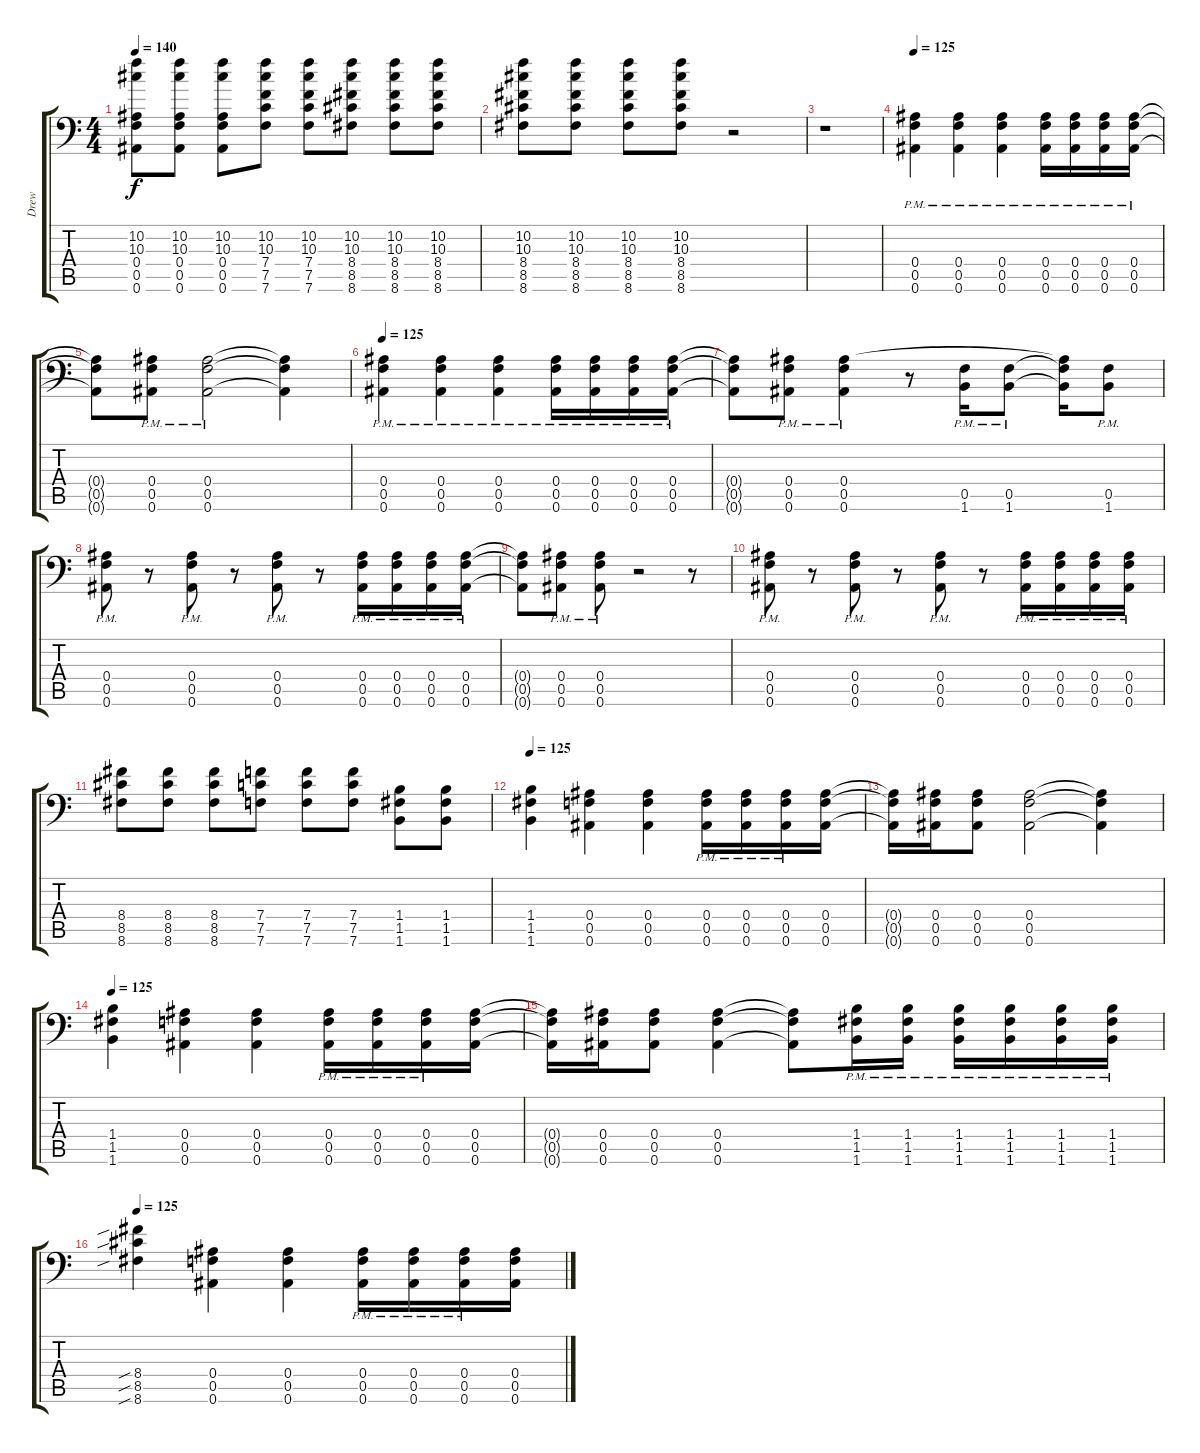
\track ("Drew" "Drew") {instrument distortionguitar}
\staff {score tabs}
\tuning (C4 G3 Eb3 Bb2 F2 Bb1) {hide}
\ts (4 4)
\tempo 140
\clef f4
\ks c
(10.2{t} 10.3{t} 0.4{t} 0.5{t} 0.6{t}).8{dy f} (10.2 10.3 0.4 0.5 0.6).8 (10.2 10.3 0.4 0.5 0.6).8 (10.2 10.3 7.4 7.5 7.6).8 (10.2 10.3 7.4 7.5 7.6).8 (10.2 10.3 8.4 8.5 8.6).8 (10.2 10.3 8.4 8.5 8.6).8 (10.2 10.3 8.4 8.5 8.6).8 |
(10.2 10.3 8.4 8.5 8.6).8 (10.2 10.3 8.4 8.5 8.6).8 (10.2 10.3 8.4 8.5 8.6).8 (10.2 10.3 8.4 8.5 8.6).8 r.2 |
r.1 |
\tempo 125
(0.4{pm} 0.5{pm} 0.6{pm}).4 (0.4{pm} 0.5{pm} 0.6{pm}).4 (0.4{pm} 0.5{pm} 0.6{pm}).4 (0.4{pm} 0.5{pm} 0.6{pm}).16 (0.4{pm} 0.5{pm} 0.6{pm}).16 (0.4{pm} 0.5{pm} 0.6{pm}).16 (0.4{pm} 0.5{pm} 0.6{pm}).16 |
(0.4{t} 0.5{t} 0.6{t}).8 (0.4{pm} 0.5{pm} 0.6{pm}).8 (0.4{pm} 0.5{pm} 0.6{pm}).2 (0.4{t} 0.5{t} 0.6{t}).4 |
\tempo 125
(0.4{pm} 0.5{pm} 0.6{pm}).4 (0.4{pm} 0.5{pm} 0.6{pm}).4 (0.4{pm} 0.5{pm} 0.6{pm}).4 (0.4{pm} 0.5{pm} 0.6{pm}).16 (0.4{pm} 0.5{pm} 0.6{pm}).16 (0.4{pm} 0.5{pm} 0.6{pm}).16 (0.4{pm} 0.5{pm} 0.6{pm}).16 |
(0.4{t} 0.5{t} 0.6{t}).8 (0.4{pm} 0.5{pm} 0.6{pm}).8 (0.4{pm} 0.5{pm} 0.6{pm}).4 r.8 (0.5 1.6{pm}).16 (0.5 1.6{pm}).8 (0.4{t} 0.5{t} 1.6{t}).16 (0.5{pm} 1.6).8 |
(0.4{pm} 0.5{pm} 0.6{pm}).8 r.8 (0.4{pm} 0.5{pm} 0.6{pm}).8 r.8 (0.4{pm} 0.5{pm} 0.6{pm}).8 r.8 (0.4{pm} 0.5{pm} 0.6{pm}).16 (0.4{pm} 0.5{pm} 0.6{pm}).16 (0.4{pm} 0.5{pm} 0.6{pm}).16 (0.4{pm} 0.5{pm} 0.6{pm}).16 |
(0.4{t} 0.5{t} 0.6{t}).8 (0.4{pm} 0.5{pm} 0.6{pm}).8 (0.4{pm} 0.5{pm} 0.6{pm}).8 r.2 r.8 |
(0.4{pm} 0.5{pm} 0.6{pm}).8 r.8 (0.4{pm} 0.5{pm} 0.6{pm}).8 r.8 (0.4{pm} 0.5{pm} 0.6{pm}).8 r.8 (0.4{pm} 0.5{pm} 0.6{pm}).16 (0.4{pm} 0.5{pm} 0.6{pm}).16 (0.4{pm} 0.5{pm} 0.6{pm}).16 (0.4{pm} 0.5{pm} 0.6{pm}).16 |
(8.4 8.5 8.6).8 (8.4 8.5 8.6).8 (8.4 8.5 8.6).8 (7.4 7.5 7.6).8 (7.4 7.5 7.6).8 (7.4 7.5 7.6).8 (1.4 1.5 1.6).8 (1.4 1.5 1.6).8 |
\tempo 125
(1.4 1.5 1.6).4 (0.4 0.5 0.6).4 (0.4 0.5 0.6).4 (0.4{pm} 0.5{pm} 0.6{pm}).16 (0.4{pm} 0.5{pm} 0.6{pm}).16 (0.4{pm} 0.5{pm} 0.6{pm}).16 (0.4 0.5 0.6).16 |
(0.4{t} 0.5{t} 0.6{t}).16 (0.4 0.5 0.6).16 (0.4 0.5 0.6).8 (0.4 0.5 0.6).2 (0.4{t} 0.5{t} 0.6{t}).4 |
\tempo 125
(1.4 1.5 1.6).4 (0.4 0.5 0.6).4 (0.4 0.5 0.6).4 (0.4{pm} 0.5{pm} 0.6{pm}).16 (0.4{pm} 0.5{pm} 0.6{pm}).16 (0.4{pm} 0.5{pm} 0.6{pm}).16 (0.4 0.5 0.6).16 |
(0.4{t} 0.5{t} 0.6{t}).16 (0.4 0.5 0.6).16 (0.4 0.5 0.6).8 (0.4 0.5 0.6).4 (0.4{t} 0.5{t} 0.6{t}).8 (1.4{pm} 1.5{pm} 1.6{pm}).16 (1.4{pm} 1.5{pm} 1.6{pm}).16 (1.4{pm} 1.5{pm} 1.6{pm}).16 (1.4{pm} 1.5{pm} 1.6{pm}).16 (1.4{pm} 1.5{pm} 1.6{pm}).16 (1.4{pm} 1.5{pm} 1.6{pm}).16 |
\tempo 125
(8.4{sib} 8.5{sib} 8.6{sib}).4 (0.4 0.5 0.6).4 (0.4 0.5 0.6).4 (0.4{pm} 0.5{pm} 0.6{pm}).16 (0.4{pm} 0.5{pm} 0.6{pm}).16 (0.4{pm} 0.5{pm} 0.6{pm}).16 (0.4 0.5 0.6).16
